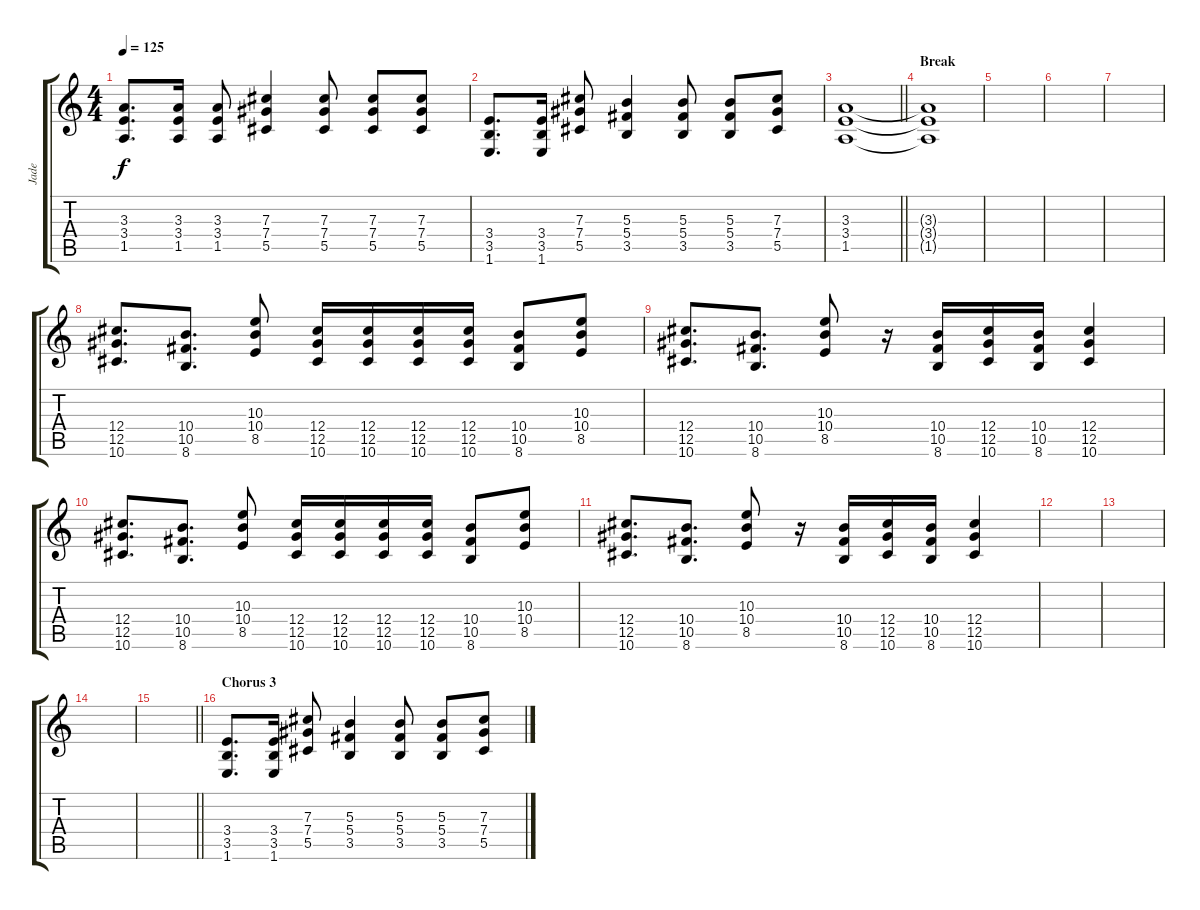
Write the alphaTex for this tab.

\track ("Jade" "Jade") {instrument overdrivenguitar}
\staff {score tabs}
\tuning (Eb4 Bb3 Gb3 Db3 Ab2 Eb2) {hide}
\ts (4 4)
\tempo 125
\clef g2
\ks c
(3.3 3.4 1.5).8{d dy f} (3.3 3.4 1.5).16 (3.3 3.4 1.5).8 (7.3 7.4 5.5).4 (7.3 7.4 5.5).8 (7.3 7.4 5.5).8 (7.3 7.4 5.5).8 |
(3.4 3.5 1.6).8{d} (3.4 3.5 1.6).16 (7.3 7.4 5.5).8 (5.3 5.4 3.5).4 (5.3 5.4 3.5).8 (5.3 5.4 3.5).8 (7.3 7.4 5.5).8 |
\barLineRight lightlight
(3.3 3.4 1.5).1 |
\section ("" "Break ")
(3.3{t} 3.4{t} 1.5{t}).1 |
|
|
|
(12.4 12.5 10.6).8{d} (10.4 10.5 8.6).8{d} (10.3 10.4 8.5).8 (12.4 12.5 10.6).16 (12.4 12.5 10.6).16 (12.4 12.5 10.6).16 (12.4 12.5 10.6).16 (10.4 10.5 8.6).8 (10.3 10.4 8.5).8 |
(12.4 12.5 10.6).8{d} (10.4 10.5 8.6).8{d} (10.3 10.4 8.5).8 r.16 (10.4 10.5 8.6).16 (12.4 12.5 10.6).16 (10.4 10.5 8.6).16 (12.4 12.5 10.6).4 |
(12.4 12.5 10.6).8{d} (10.4 10.5 8.6).8{d} (10.3 10.4 8.5).8 (12.4 12.5 10.6).16 (12.4 12.5 10.6).16 (12.4 12.5 10.6).16 (12.4 12.5 10.6).16 (10.4 10.5 8.6).8 (10.3 10.4 8.5).8 |
(12.4 12.5 10.6).8{d} (10.4 10.5 8.6).8{d} (10.3 10.4 8.5).8 r.16 (10.4 10.5 8.6).16 (12.4 12.5 10.6).16 (10.4 10.5 8.6).16 (12.4 12.5 10.6).4 |
|
|
|
\barLineRight lightlight
|
\section ("" "Chorus 3")
(3.4 3.5 1.6).8{d} (3.4 3.5 1.6).16 (7.3 7.4 5.5).8 (5.3 5.4 3.5).4 (5.3 5.4 3.5).8 (5.3 5.4 3.5).8 (7.3 7.4 5.5).8
